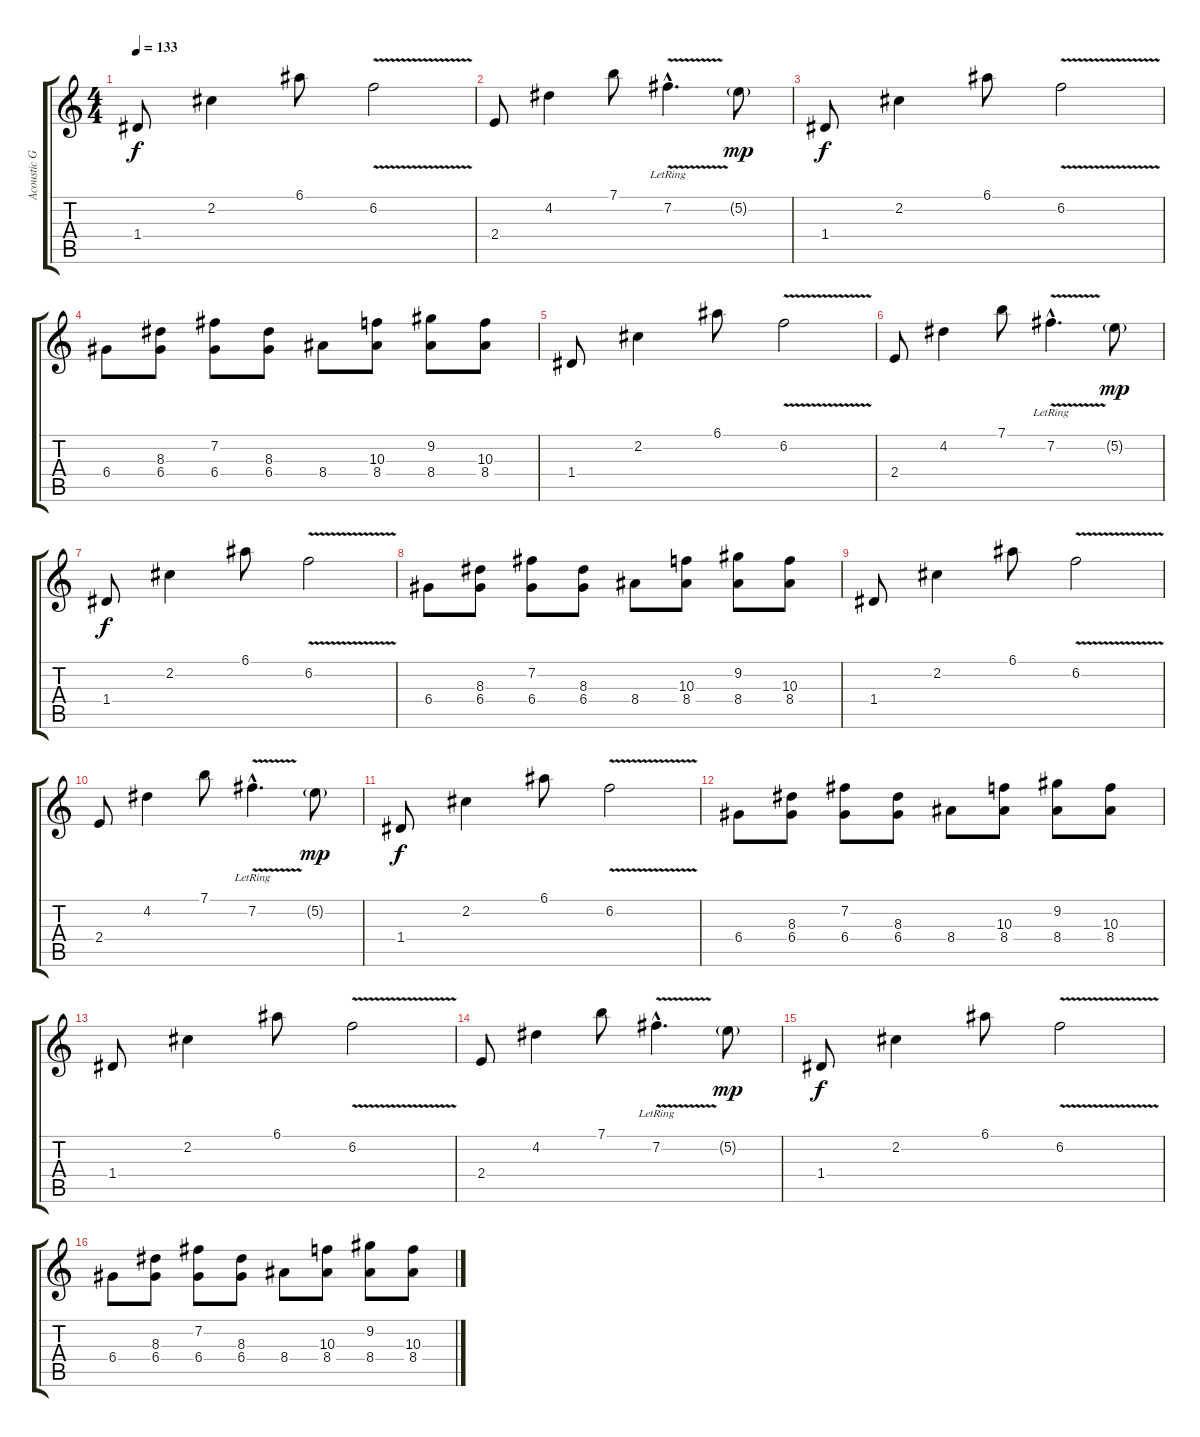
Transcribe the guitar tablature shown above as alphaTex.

\track ("Acoustic Guitar" "Acoustic G") {instrument acousticguitarnylon}
\staff {score tabs}
\tuning (E4 B3 G3 D3 A2 E2) {hide}
\ts (4 4)
\tempo 133
\clef g2
\ks c
1.4.8{dy f instrument acousticguitarnylon} 2.2.4 6.1.8 6.2{v}.2 |
2.4.8 4.2.4 7.1.8 7.2{v hac lr}.4{d} 5.2{g}.8{dy mp} |
1.4.8{dy f} 2.2.4 6.1.8 6.2{v}.2 |
6.4.8 (8.3 6.4).8 (7.2 6.4).8 (8.3 6.4).8 8.4.8 (10.3 8.4).8 (9.2 8.4).8 (10.3 8.4).8 |
1.4.8 2.2.4 6.1.8 6.2{v}.2 |
2.4.8 4.2.4 7.1.8 7.2{v hac lr}.4{d} 5.2{g}.8{dy mp} |
1.4.8{dy f} 2.2.4 6.1.8 6.2{v}.2 |
6.4.8 (8.3 6.4).8 (7.2 6.4).8 (8.3 6.4).8 8.4.8 (10.3 8.4).8 (9.2 8.4).8 (10.3 8.4).8 |
1.4.8 2.2.4 6.1.8 6.2{v}.2 |
2.4.8 4.2.4 7.1.8 7.2{v hac lr}.4{d} 5.2{g}.8{dy mp} |
1.4.8{dy f} 2.2.4 6.1.8 6.2{v}.2 |
6.4.8 (8.3 6.4).8 (7.2 6.4).8 (8.3 6.4).8 8.4.8 (10.3 8.4).8 (9.2 8.4).8 (10.3 8.4).8 |
1.4.8 2.2.4 6.1.8 6.2{v}.2 |
2.4.8 4.2.4 7.1.8 7.2{v hac lr}.4{d} 5.2{g}.8{dy mp} |
1.4.8{dy f} 2.2.4 6.1.8 6.2{v}.2 |
6.4.8 (8.3 6.4).8 (7.2 6.4).8 (8.3 6.4).8 8.4.8 (10.3 8.4).8 (9.2 8.4).8 (10.3 8.4).8
